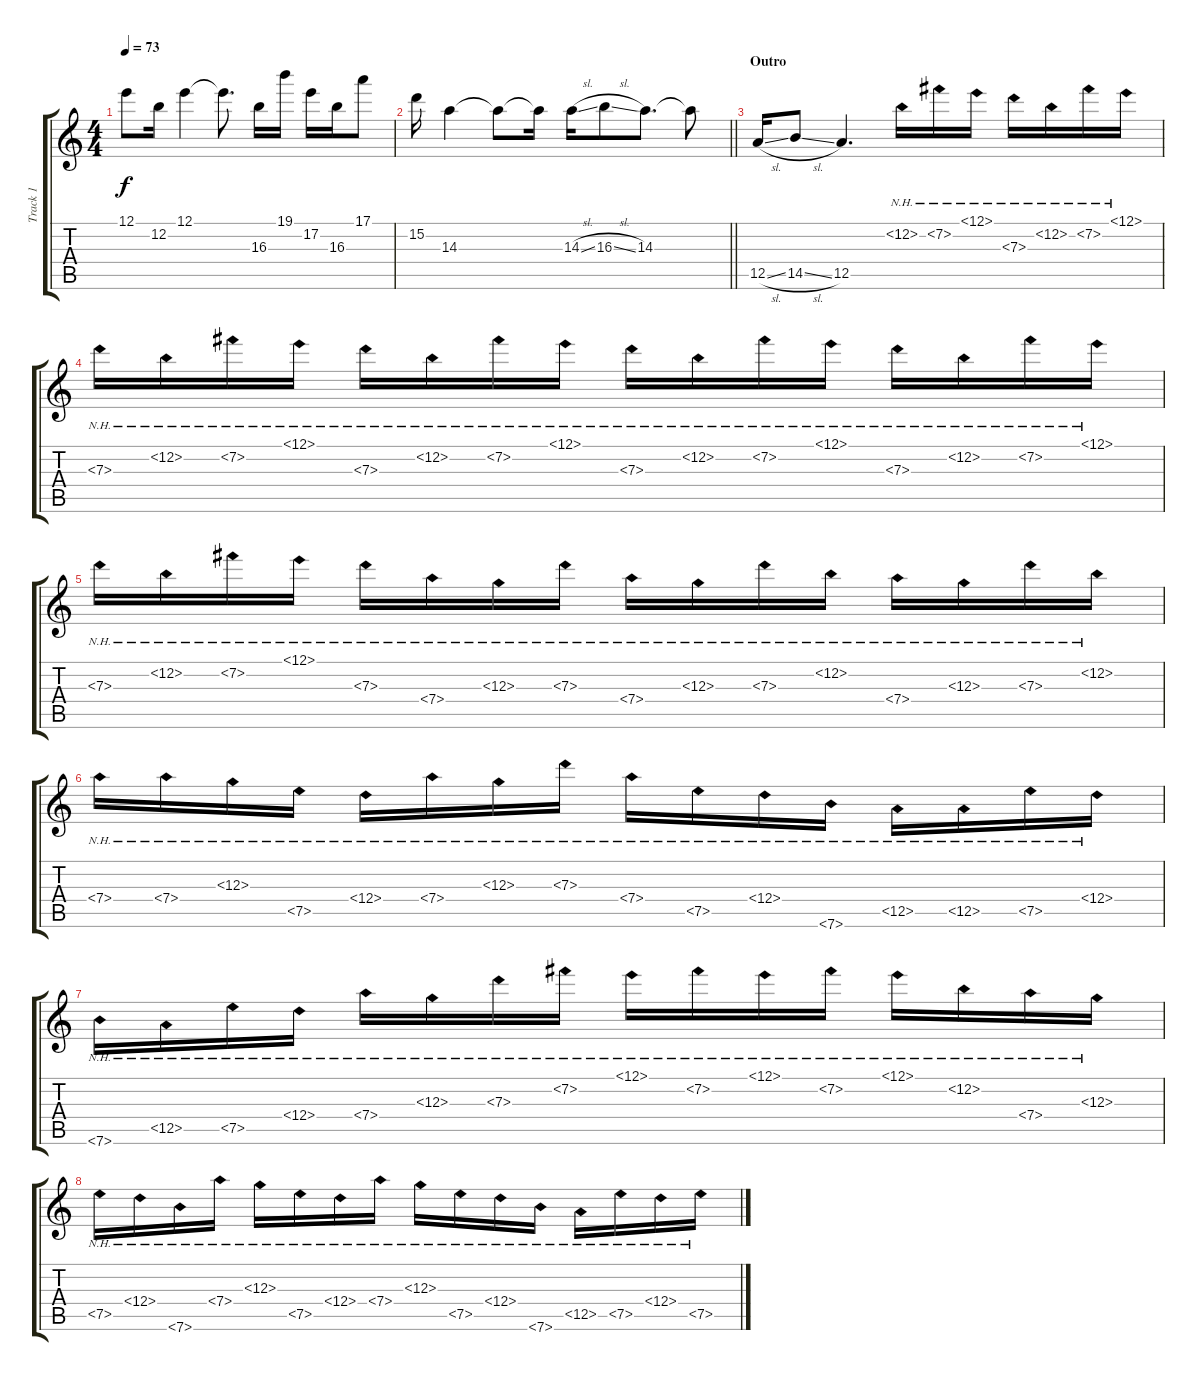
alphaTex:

\track ("Track 1" "Track 1") {instrument overdrivenguitar}
\staff {score tabs}
\tuning (E4 B3 G3 D3 A2 E2) {hide}
\ts (4 4)
\tempo 73
\clef g2
\ks c
12.1.8{dy f} 12.2.16 12.1.4 12.1{t}.8{d} 16.3.16 19.1.16 17.2.16 16.3.16 17.1.8 |
\barLineRight lightlight
15.2.16 14.3.4 14.3{t}.8 14.3{t}.16 14.3{sl}.16 16.3{sl}.8 14.3.8{d} 14.3{t}.8 |
\section ("" "Outro")
12.5{sl}.16 14.5{sl}.8 12.5.4{d} 12.2{nh}.16 7.2{nh}.16 12.1{nh}.16 7.3{nh}.16 12.2{nh}.16 7.2{nh}.16 12.1{nh}.16 |
7.3{nh}.16 12.2{nh}.16 7.2{nh}.16 12.1{nh}.16 7.3{nh}.16 12.2{nh}.16 7.2{nh}.16 12.1{nh}.16 7.3{nh}.16 12.2{nh}.16 7.2{nh}.16 12.1{nh}.16 7.3{nh}.16 12.2{nh}.16 7.2{nh}.16 12.1{nh}.16 |
7.3{nh}.16 12.2{nh}.16 7.2{nh}.16 12.1{nh}.16 7.3{nh}.16 7.4{nh}.16 12.3{nh}.16 7.3{nh}.16 7.4{nh}.16 12.3{nh}.16 7.3{nh}.16 12.2{nh}.16 7.4{nh}.16 12.3{nh}.16 7.3{nh}.16 12.2{nh}.16 |
7.4{nh}.16 7.4{nh}.16 12.3{nh}.16 7.5{nh}.16 12.4{nh}.16 7.4{nh}.16 12.3{nh}.16 7.3{nh}.16 7.4{nh}.16 7.5{nh}.16 12.4{nh}.16 7.6{nh}.16 12.5{nh}.16 12.5{nh}.16 7.5{nh}.16 12.4{nh}.16 |
7.6{nh}.16 12.5{nh}.16 7.5{nh}.16 12.4{nh}.16 7.4{nh}.16 12.3{nh}.16 7.3{nh}.16 7.2{nh}.16 12.1{nh}.16 7.2{nh}.16 12.1{nh}.16 7.2{nh}.16 12.1{nh}.16 12.2{nh}.16 7.4{nh}.16 12.3{nh}.16 |
7.5{nh}.16 12.4{nh}.16 7.6{nh}.16 7.4{nh}.16 12.3{nh}.16 7.5{nh}.16 12.4{nh}.16 7.4{nh}.16 12.3{nh}.16 7.5{nh}.16 12.4{nh}.16 7.6{nh}.16 12.5{nh}.16 7.5{nh}.16 12.4{nh}.16 7.5{nh}.16
